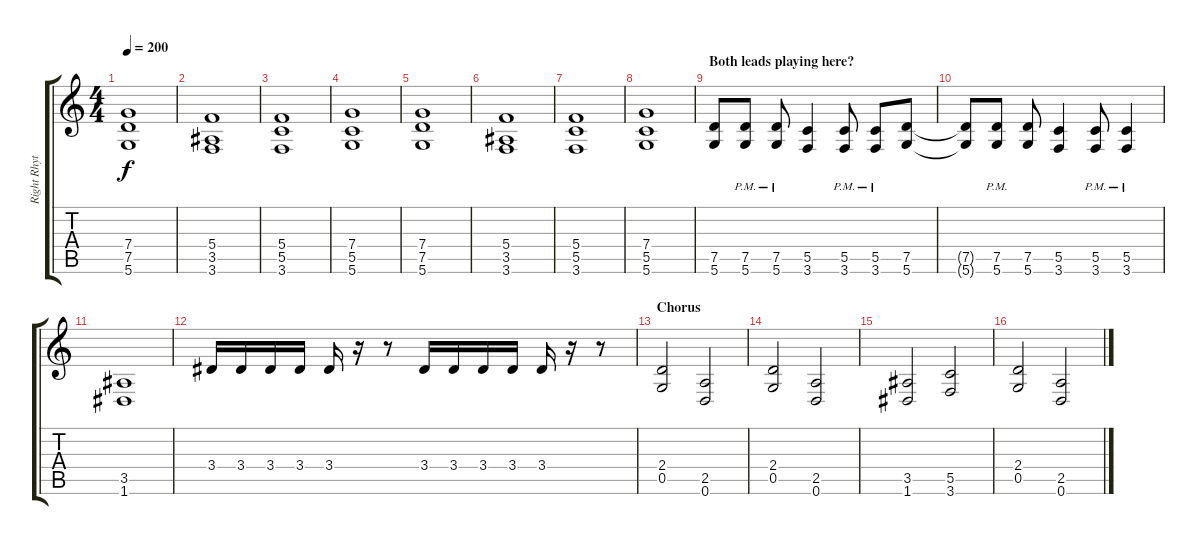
\track ("Right Rhythm Gtr" "Right Rhyt") {instrument distortionguitar}
\staff {score tabs}
\tuning (D4 A3 F3 C3 G2 D2) {hide}
\ts (4 4)
\tempo 200
\clef g2
\ks c
(7.4 7.5 5.6).1{dy f} |
(5.4 3.5 3.6).1 |
(5.4 5.5 3.6).1 |
(7.4 5.5 5.6).1 |
(7.4 7.5 5.6).1 |
(5.4 3.5 3.6).1 |
(5.4 5.5 3.6).1 |
(7.4 5.5 5.6).1 |
\section ("" "Both leads playing here?")
(7.5 5.6).8 (7.5{pm} 5.6{pm}).8 (7.5{pm} 5.6{pm}).8 (5.5 3.6).4 (5.5{pm} 3.6{pm}).8 (5.5{pm} 3.6{pm}).8 (7.5 5.6).8 |
(7.5{t} 5.6{t}).8 (7.5{pm} 5.6{pm}).8 (7.5 5.6).8 (5.5 3.6).4 (5.5{pm} 3.6{pm}).8 (5.5{pm} 3.6{pm}).4 |
(3.5 1.6).1 |
3.4.16 3.4.16 3.4.16 3.4.16 3.4.16 r.16 r.8 3.4.16 3.4.16 3.4.16 3.4.16 3.4.16 r.16 r.8 |
\section ("" "Chorus")
(2.4 0.5).2 (2.5 0.6).2 |
(2.4 0.5).2 (2.5 0.6).2 |
(3.5 1.6).2 (5.5 3.6).2 |
(2.4 0.5).2 (2.5 0.6).2
